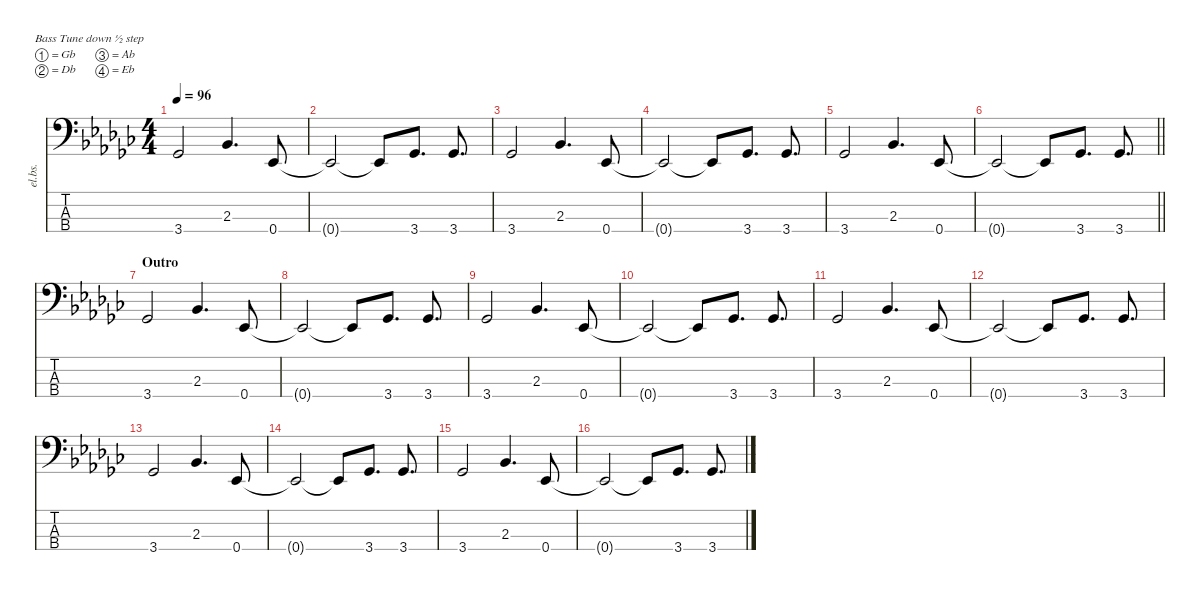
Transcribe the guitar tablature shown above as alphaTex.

\defaultSystemsLayout 4
\hideDynamics
\bracketExtendMode nobrackets
\otherSystemsTrackNameOrientation horizontal
\track ("Bass" "el.bs.") {defaultSystemsLayout 8 instrument electricbassfinger}
\staff {score tabs}
\tuning (Gb2 Db2 Ab1 Eb1)
\ts (4 4)
\tempo 96
\clef f4
\ks gb
3.4{acc b}.2{dy ff beam Up} 2.3{acc b}.4{d beam Up} 0.4{acc b}.8{beam Up} |
0.4{t acc b}.2{beam Up} 0.4{t acc b}.8{beam Up} 3.4{acc b}.8{d beam Up} 3.4{acc b}.8{d beam Up} |
3.4{acc b}.2{beam Up} 2.3{acc b}.4{d beam Up} 0.4{acc b}.8{beam Up} |
0.4{t acc b}.2{beam Up} 0.4{t acc b}.8{beam Up} 3.4{acc b}.8{d beam Up} 3.4{acc b}.8{d beam Up} |
3.4{acc b}.2{beam Up} 2.3{acc b}.4{d beam Up} 0.4{acc b}.8{beam Up} |
\barLineRight lightlight
0.4{t acc b}.2{beam Up} 0.4{t acc b}.8{dy f beam Up} 3.4{acc b}.8{d dy ff beam Up} 3.4{acc b}.8{d beam Up} |
\section ("" "Outro")
3.4{acc b}.2{beam Up} 2.3{acc b}.4{d beam Up} 0.4{acc b}.8{beam Up} |
0.4{t acc b}.2{beam Up} 0.4{t acc b}.8{beam Up} 3.4{acc b}.8{d beam Up} 3.4{acc b}.8{d beam Up} |
3.4{acc b}.2{beam Up} 2.3{acc b}.4{d beam Up} 0.4{acc b}.8{beam Up} |
0.4{t acc b}.2{beam Up} 0.4{t acc b}.8{beam Up} 3.4{acc b}.8{d beam Up} 3.4{acc b}.8{d beam Up} |
3.4{acc b}.2{beam Up} 2.3{acc b}.4{d beam Up} 0.4{acc b}.8{beam Up} |
0.4{t acc b}.2{beam Up} 0.4{t acc b}.8{beam Up} 3.4{acc b}.8{d beam Up} 3.4{acc b}.8{d beam Up} |
3.4{acc b}.2{beam Up} 2.3{acc b}.4{d beam Up} 0.4{acc b}.8{beam Up} |
0.4{t acc b}.2{beam Up} 0.4{t acc b}.8{beam Up} 3.4{acc b}.8{d beam Up} 3.4{acc b}.8{d beam Up} |
3.4{acc b}.2{beam Up} 2.3{acc b}.4{d beam Up} 0.4{acc b}.8{beam Up} |
0.4{t acc b}.2{beam Up} 0.4{t acc b}.8{dy f beam Up} 3.4{acc b}.8{d dy ff beam Up} 3.4{acc b}.8{d beam Up}
